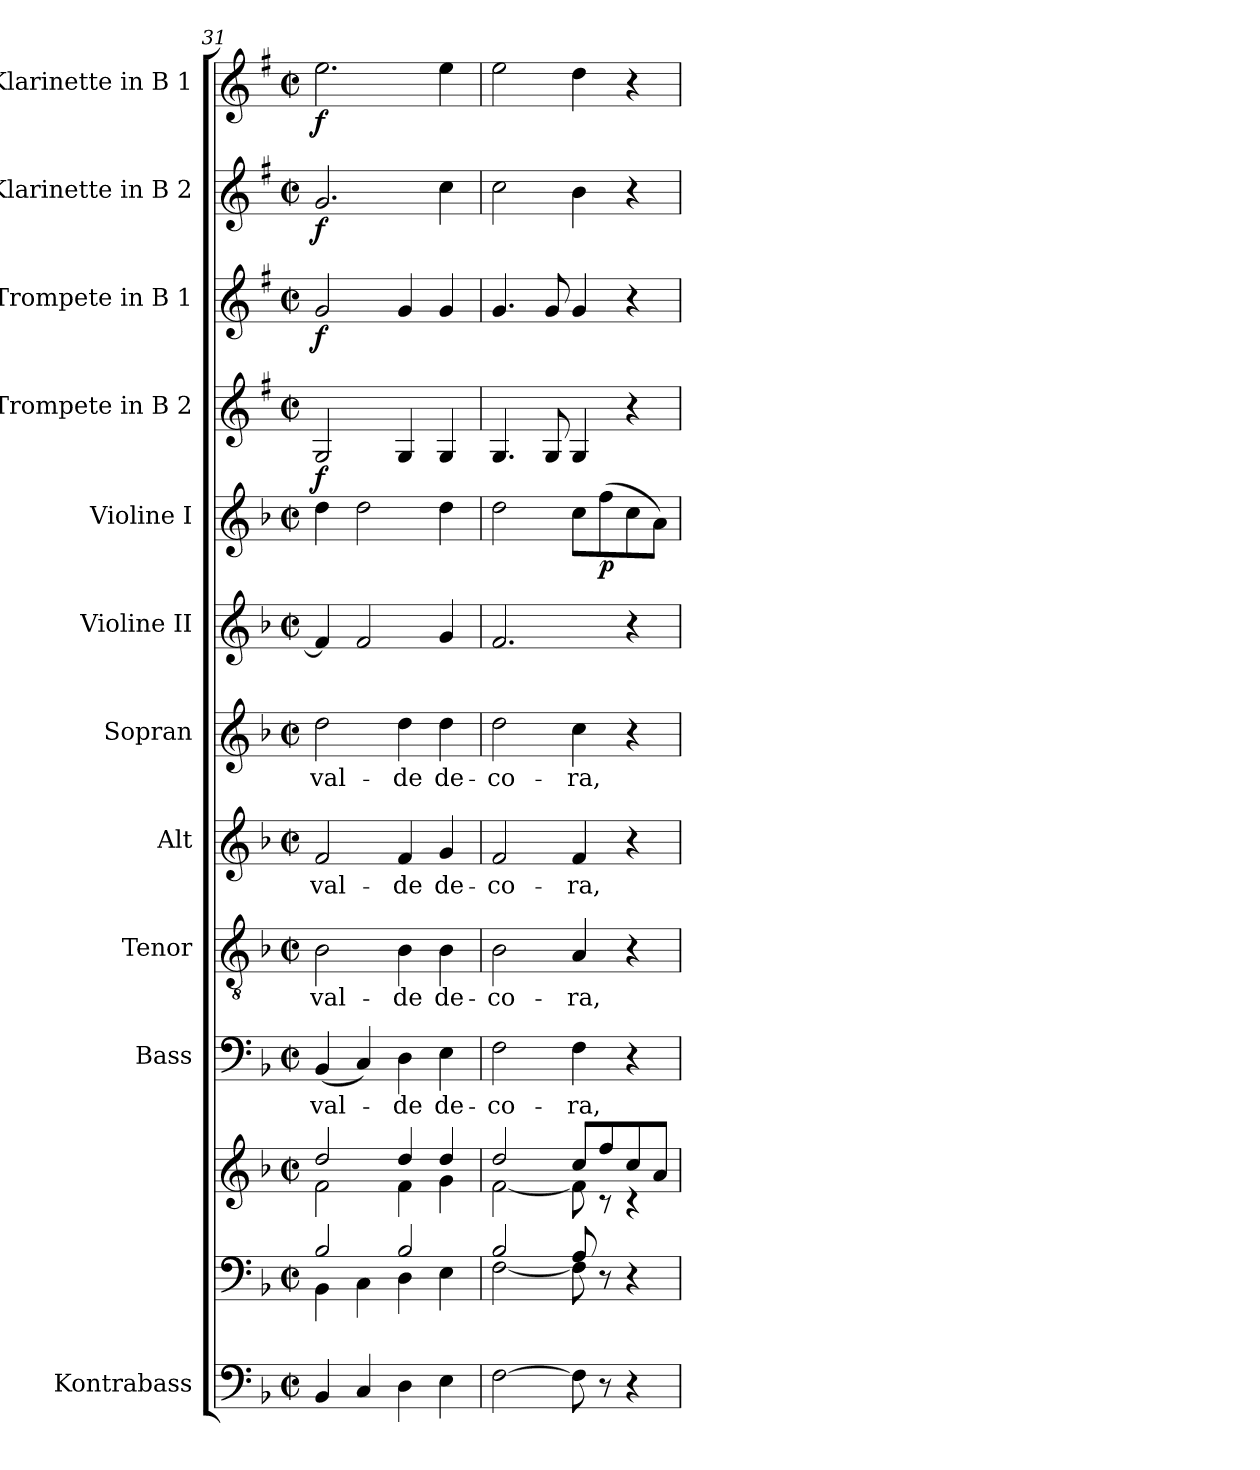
**kern	**kern	**kern	**kern	**text	**kern	**text	**kern	**text	**kern	**text	**kern	**kern	**dynam	**kern	**dynam	**kern	**dynam	**kern	**dynam	**kern	**dynam
*part12	*part11	*part11	*part10	*part10	*part9	*part9	*part8	*part8	*part7	*part7	*part6	*part5	*part5	*part4	*part4	*part3	*part3	*part2	*part2	*part1	*part1
*staff13	*staff12	*staff11	*staff10	*staff10	*staff9	*staff9	*staff8	*staff8	*staff7	*staff7	*staff6	*staff5	*staff5	*staff4	*staff4	*staff3	*staff3	*staff2	*staff2	*staff1	*staff1
*I"Kontrabass	*	*	*I"Bass	*	*I"Tenor	*	*I"Alt	*	*I"Sopran	*	*I"Violine II	*I"Violine I	*	*I"Trompete in B 2	*	*I"Trompete in B 1	*	*I"Klarinette in B 2	*	*I"Klarinette in B 1	*
*I'Kb.	*	*	*I'B	*	*I'T	*	*I'A	*	*I'S	*	*I'Vl. II	*I'Vl. I	*	*	*	*	*	*	*	*	*
!!LO:PB:g=z
*clefF4	*clefF4	*clefG2	*clefF4	*	*clefGv2	*	*clefG2	*	*clefG2	*	*clefG2	*clefG2	*	*clefG2	*	*clefG2	*	*clefG2	*	*clefG2	*
*ITrd7c12	*	*	*	*	*	*	*	*	*	*	*	*	*	*ITrd1c2	*	*ITrd1c2	*	*ITrd1c2	*	*ITrd1c2	*
*k[b-]	*k[b-]	*k[b-]	*k[b-]	*	*k[b-]	*	*k[b-]	*	*k[b-]	*	*k[b-]	*k[b-]	*	*k[b-]	*	*k[b-]	*	*k[b-]	*	*k[b-]	*
*F:	*F:	*F:	*F:	*	*F:	*	*F:	*	*F:	*	*F:	*F:	*	*F:	*	*F:	*	*F:	*	*F:	*
*M2/2	*M2/2	*M2/2	*M2/2	*	*M2/2	*	*M2/2	*	*M2/2	*	*M2/2	*M2/2	*	*M2/2	*	*M2/2	*	*M2/2	*	*M2/2	*
*met(c|)	*met(c|)	*met(c|)	*met(c|)	*	*met(c|)	*	*met(c|)	*	*met(c|)	*	*met(c|)	*met(c|)	*	*met(c|)	*	*met(c|)	*	*met(c|)	*	*met(c|)	*
=31	=31	=31	=31	=31	=31	=31	=31	=31	=31	=31	=31	=31	=31	=31	=31	=31	=31	=31	=31	=31	=31
*	*^	*^	*	*	*	*	*	*	*	*	*	*	*	*	*	*	*	*	*	*	*
!	!	!	!	!	!	!LO:LY:b	!	!LO:LY:b	!	!LO:LY:b	!	!LO:LY:b	!	!	!	!	!LO:DY:b	!	!LO:DY:b	!	!LO:DY:b	!	!LO:DY:b
4BBB-/	2B-/	4BB-\	2dd/	2f\	(<4BB-/	val-	2B-\	val-	2f/	val-	2dd\	val-	4f/]	4dd\	.	2F/	f	2f/	f	2.f/	f	2.dd\	f
4CC/	.	4C\	.	.	4C/)	.	.	.	.	.	.	.	2f/	2dd\	.	.	.	.	.	.	.	.	.
!	!	!	!	!	!	!LO:LY:b	!	!LO:LY:b	!	!LO:LY:b	!	!LO:LY:b	!	!	!	!	!	!	!	!	!	!	!
4DD\	2B-/	4D\	4dd/	4f\	4D\	-de	4B-\	-de	4f/	-de	4dd\	-de	.	.	.	4F/	.	4f/	.	.	.	.	.
!	!	!	!	!	!	!LO:LY:b	!	!LO:LY:b	!	!LO:LY:b	!	!LO:LY:b	!	!	!	!	!	!	!	!	!	!	!
4EE\	.	4E\	4dd/	4g\	4E\	de-	4B-\	de-	4g/	de-	4dd\	de-	4g/	4dd\	.	4F/	.	4f/	.	4b-\	.	4dd\	.
=32	=32	=32	=32	=32	=32	=32	=32	=32	=32	=32	=32	=32	=32	=32	=32	=32	=32	=32	=32	=32	=32	=32	=32
!	!	!	!	!	!	!LO:LY:b	!	!LO:LY:b	!	!LO:LY:b	!	!LO:LY:b	!	!	!	!	!	!	!	!	!	!	!
[2FF\	2B-/	[<2F\	2dd/	[<2f\	2F\	-co-	2B-\	-co-	2f/	-co-	2dd\	-co-	2.f/	2dd\	.	4.F/	.	4.f/	.	2b-\	.	2dd\	.
.	.	.	.	.	.	.	.	.	.	.	.	.	.	.	.	8F/	.	8f/	.	.	.	.	.
!	!	!	!	!	!	!LO:LY:b	!	!LO:LY:b	!	!LO:LY:b	!	!LO:LY:b	!	!	!	!	!	!	!	!	!	!	!
8FF\]	8A/	8F\]	8cc/L	8f\]	4F\	-ra,	4A/	-ra,	4f/	-ra,	4cc\	-ra,	.	8cc\L	.	4F/	.	4f/	.	4a\	.	4cc\	.
!	!	!	!	!	!	!	!	!	!	!	!	!	!	!	!LO:DY:b	!	!	!	!	!	!	!	!
8r	8r	4.ryy	8ff/	8rc	.	.	.	.	.	.	.	.	.	(>8ff\	p	.	.	.	.	.	.	.	.
4r	4r	.	8cc/	4rc	4r	.	4r	.	4r	.	4r	.	4r	8cc\	.	4r	.	4r	.	4r	.	4r	.
.	.	.	8a/J	.	.	.	.	.	.	.	.	.	.	8a\J)	.	.	.	.	.	.	.	.	.
*	*v	*v	*	*	*	*	*	*	*	*	*	*	*	*	*	*	*	*	*	*	*	*	*
*	*	*v	*v	*	*	*	*	*	*	*	*	*	*	*	*	*	*	*	*	*	*	*
=	=	=	=	=	=	=	=	=	=	=	=	=	=	=	=	=	=	=	=	=	=
*-	*-	*-	*-	*-	*-	*-	*-	*-	*-	*-	*-	*-	*-	*-	*-	*-	*-	*-	*-	*-	*-
